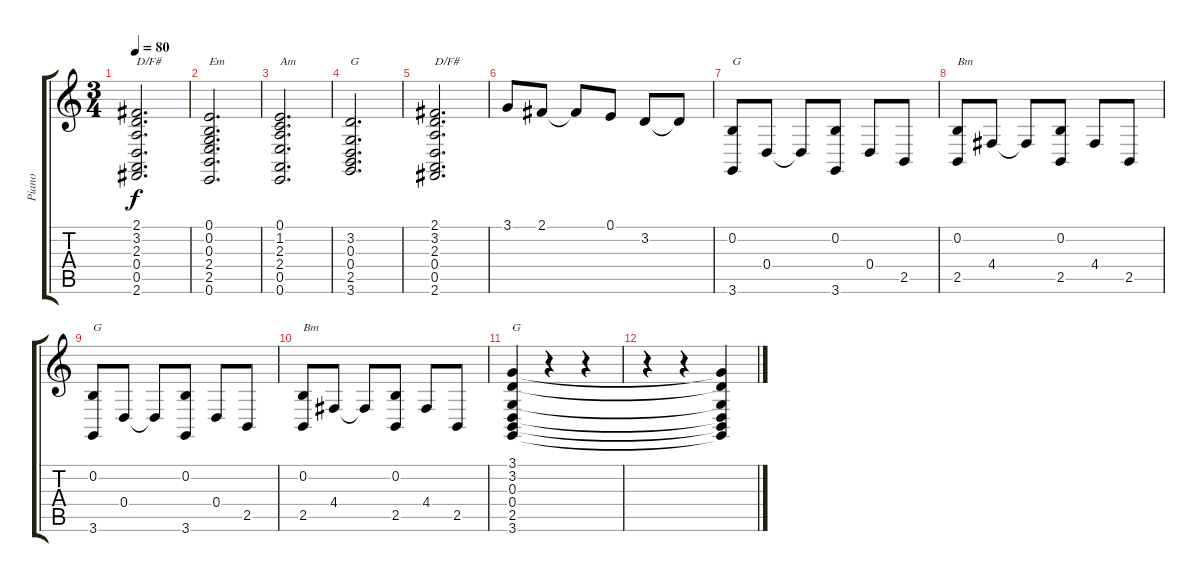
\track ("Piano" "Piano") {instrument acousticgrandpiano}
\staff {score tabs}
\tuning (E4 B3 G3 D3 A2 E2) {hide}
\ts (3 4)
\tempo 80
\clef g2
\ks c
(2.1 3.2 2.3 0.4 0.5 2.6).2{d txt "D/F#" dy f} |
(0.1 0.2 0.3 2.4 2.5 0.6).2{d txt "Em"} |
(0.1 1.2 2.3 2.4 0.5 0.6).2{d txt "Am"} |
(3.2 0.3 0.4 2.5 3.6).2{d txt "G"} |
(2.1 3.2 2.3 0.4 0.5 2.6).2{d txt "D/F#"} |
3.1.8 2.1.8 2.1{t}.8 0.1.8 3.2.8 3.2{t}.8 |
(0.2 3.6).8{txt "G"} 0.4.8 0.4{t}.8 (0.2 3.6).8 0.4.8 2.5.8 |
(0.2 2.5).8{txt "Bm"} 4.4.8 4.4{t}.8 (0.2 2.5).8 4.4.8 2.5.8 |
(0.2 3.6).8{txt "G"} 0.4.8 0.4{t}.8 (0.2 3.6).8 0.4.8 2.5.8 |
(0.2 2.5).8{txt "Bm"} 4.4.8 4.4{t}.8 (0.2 2.5).8 4.4.8 2.5.8 |
(3.1 3.2 0.3 0.4 2.5 3.6).4{txt "G"} r.4 r.4 |
r.4 r.4 (3.1{t} 3.2{t} 0.3{t} 0.4{t} 2.5{t} 3.6{t}).4
